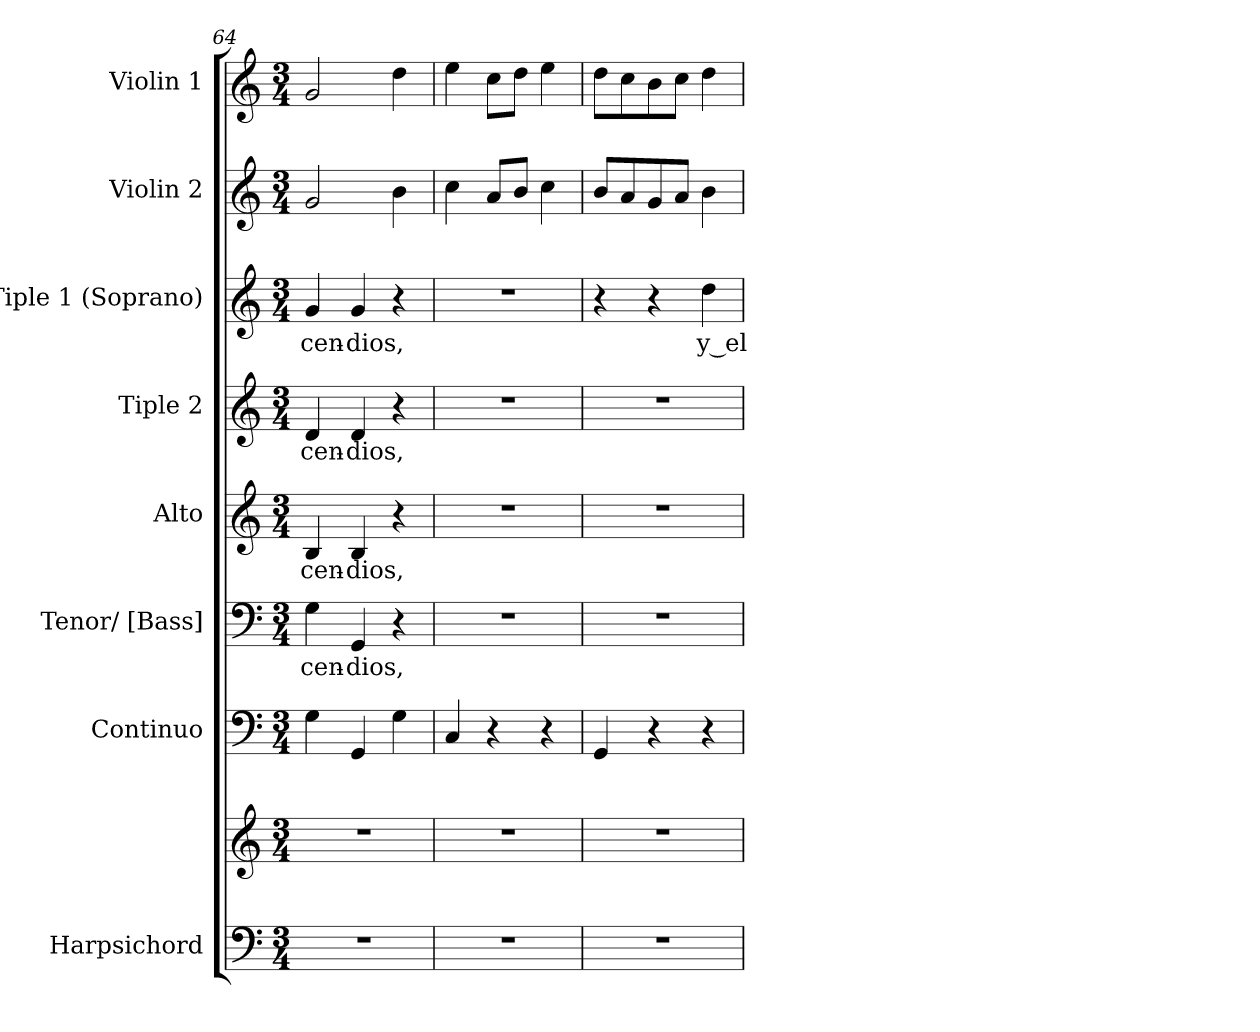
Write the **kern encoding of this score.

**kern	**kern	**kern	**kern	**text	**kern	**text	**kern	**text	**kern	**text	**kern	**kern
*part8	*part8	*part7	*part6	*part6	*part5	*part5	*part4	*part4	*part3	*part3	*part2	*part1
*staff9	*staff8	*staff7	*staff6	*staff6	*staff5	*staff5	*staff4	*staff4	*staff3	*staff3	*staff2	*staff1
*I"Harpsichord	*	*I"Continuo	*I"Tenor/ [Bass]	*	*I"Alto	*	*I"Tiple 2	*	*I"Tiple 1 (Soprano)	*	*I"Violin 2	*I"Violin 1
*	*	*I'Cont.	*I'T/B.	*	*I'A.	*	*	*	*I'S1.	*	*I'Vln. 2	*I'Vln. 1
*clefF4	*clefG2	*clefF4	*clefF4	*	*clefG2	*	*clefG2	*	*clefG2	*	*clefG2	*clefG2
*k[]	*k[]	*k[]	*k[]	*	*k[]	*	*k[]	*	*k[]	*	*k[]	*k[]
*C:	*C:	*C:	*C:	*	*C:	*	*C:	*	*C:	*	*C:	*C:
*M3/4	*M3/4	*M3/4	*M3/4	*	*M3/4	*	*M3/4	*	*M3/4	*	*M3/4	*M3/4
=64	=64	=64	=64	=64	=64	=64	=64	=64	=64	=64	=64	=64
!LO:N:vis=1	!LO:N:vis=1	!	!	!	!	!	!	!	!	!	!	!
!	!	!	!	!LO:LY:b:color=#000000	!	!	!	!	!	!	!	!
!	!	!	!	!	!	!LO:LY:b:color=#000000	!	!	!	!	!	!
!	!	!	!	!	!	!	!	!LO:LY:b:color=#000000	!	!	!	!
!	!	!	!	!	!	!	!	!	!	!LO:LY:b:color=#000000	!	!
2.r	2.r	4Gi\	4Gi\	-cen-	4Bi/	-cen-	4di/	-cen-	4gi/	-cen-	2gi/	2gi/
!	!	!	!	!LO:LY:b:color=#000000	!	!	!	!	!	!	!	!
!	!	!	!	!	!	!LO:LY:b:color=#000000	!	!	!	!	!	!
!	!	!	!	!	!	!	!	!LO:LY:b:color=#000000	!	!	!	!
!	!	!	!	!	!	!	!	!	!	!LO:LY:b:color=#000000	!	!
.	.	4GGi/	4GGi/	-dios,	4Bi/	-dios,	4di/	-dios,	4gi/	-dios,	.	.
.	.	4Gi\	4r	.	4r	.	4r	.	4r	.	4bi\	4ddi\
=65	=65	=65	=65	=65	=65	=65	=65	=65	=65	=65	=65	=65
!LO:N:vis=1	!LO:N:vis=1	!	!LO:N:vis=1	!	!LO:N:vis=1	!	!LO:N:vis=1	!	!LO:N:vis=1	!	!	!
2.r	2.r	4Ci/	2.r	.	2.r	.	2.r	.	2.r	.	4cci\	4eei\
.	.	4r	.	.	.	.	.	.	.	.	8ai/L	8cci\L
.	.	.	.	.	.	.	.	.	.	.	8bi/J	8ddi\J
.	.	4r	.	.	.	.	.	.	.	.	4cci\	4eei\
=66	=66	=66	=66	=66	=66	=66	=66	=66	=66	=66	=66	=66
!LO:N:vis=1	!LO:N:vis=1	!	!LO:N:vis=1	!	!LO:N:vis=1	!	!LO:N:vis=1	!	!	!	!	!
2.r	2.r	4GGi/	2.r	.	2.r	.	2.r	.	4r	.	8bi/L	8ddi\L
.	.	.	.	.	.	.	.	.	.	.	8ai/	8cci\
.	.	4r	.	.	.	.	.	.	4r	.	8gi/	8bi\
.	.	.	.	.	.	.	.	.	.	.	8ai/J	8cci\J
!	!	!	!	!	!	!	!	!	!	!LO:LY:b:color=#000000	!	!
.	.	4r	.	.	.	.	.	.	4ddi\	y_el	4bi\	4ddi\
=	=	=	=	=	=	=	=	=	=	=	=	=
*-	*-	*-	*-	*-	*-	*-	*-	*-	*-	*-	*-	*-
